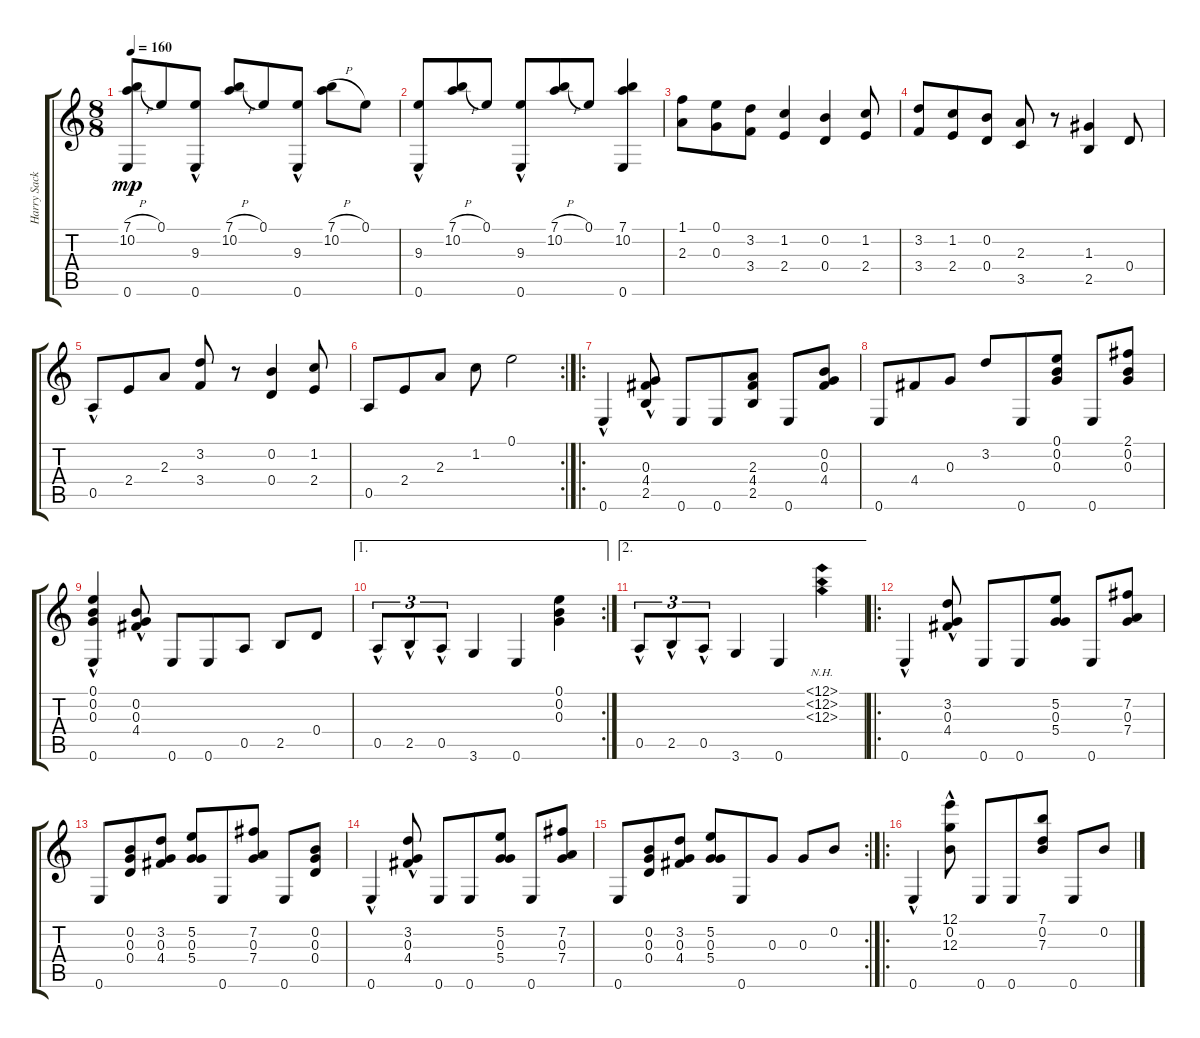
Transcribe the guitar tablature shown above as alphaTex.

\track ("Harry Sacksioni" "Harry Sack") {instrument acousticguitarsteel}
\staff {score tabs}
\tuning (E4 B3 G3 D3 A2 E2) {hide}
\ts (8 8)
\tempo 160
\clef g2
\ks c
(7.1{h} 10.2 0.6).8{dy mp} 0.1.8 (9.3 0.6{hac}).8 (7.1{h} 10.2).8 0.1.8 (9.3 0.6{hac}).8 (7.1{h} 10.2).8 0.1.8 |
(9.3 0.6{hac}).8 (7.1{h} 10.2).8 0.1.8 (9.3 0.6{hac}).8 (7.1{h} 10.2).8 0.1.8 (7.1 10.2 0.6).4 |
(1.1 2.3).8 (0.1 0.3).8 (3.2 3.4).8 (1.2 2.4).4 (0.2 0.4).4 (1.2 2.4).8 |
(3.2 3.4).8 (1.2 2.4).8 (0.2 0.4).8 (2.3 3.5).8 r.8 (1.3 2.5).4 0.4.8 |
0.5{hac}.8 2.4.8 2.3.8 (3.2 3.4).8 r.8 (0.2 0.4).4 (1.2 2.4).8 |
\rc 2
0.5.8 2.4.8 2.3.8 1.2.8 0.1.2 |
\ro
0.6{hac}.4 (0.3{hac} 4.4{hac} 2.5{hac}).8 0.6.8 0.6.8 (2.3 4.4 2.5).8 0.6.8 (0.2 0.3 4.4).8 |
0.6.8 4.4.8 0.3.8 3.2.8 0.6.8 (0.1 0.2 0.3).8 0.6.8 (2.1 0.2 0.3).8 |
(0.1 0.2 0.3 0.6{hac}).4 (0.2{hac} 0.3{hac} 4.4{hac}).8 0.6.8 0.6.8 0.5.8 2.5.8 0.4.8 |
\ae 1
\rc 2
0.5{hac}.8{tu (3 2)} 2.5{hac}.8{tu (3 2)} 0.5{hac}.8{tu (3 2)} 3.6.4 0.6.4 (0.1 0.2 0.3).4 |
\ae 2
0.5{hac}.8{tu (3 2)} 2.5{hac}.8{tu (3 2)} 0.5{hac}.8{tu (3 2)} 3.6.4 0.6.4 (12.1{nh} 12.2{nh} 12.3{nh}).4 |
\ro
0.6{hac}.4 (3.2{hac} 0.3{hac} 4.4{hac}).8 0.6.8 0.6.8 (5.2 0.3 5.4).8 0.6.8 (7.2 0.3 7.4).8 |
0.6.8 (0.2 0.3 0.4).8 (3.2 0.3 4.4).8 (5.2 0.3 5.4).8 0.6.8 (7.2 0.3 7.4).8 0.6.8 (0.2 0.3 0.4).8 |
0.6{hac}.4 (3.2{hac} 0.3{hac} 4.4{hac}).8 0.6.8 0.6.8 (5.2 0.3 5.4).8 0.6.8 (7.2 0.3 7.4).8 |
\rc 2
0.6.8 (0.2 0.3 0.4).8 (3.2 0.3 4.4).8 (5.2 0.3 5.4).8 0.6.8 0.3.8 0.3.8 0.2.8 |
\ro
0.6{hac}.4 (12.1{hac} 0.2{hac} 12.3{hac}).8 0.6.8 0.6.8 (7.1 0.2 7.3).8 0.6.8 0.2.8
